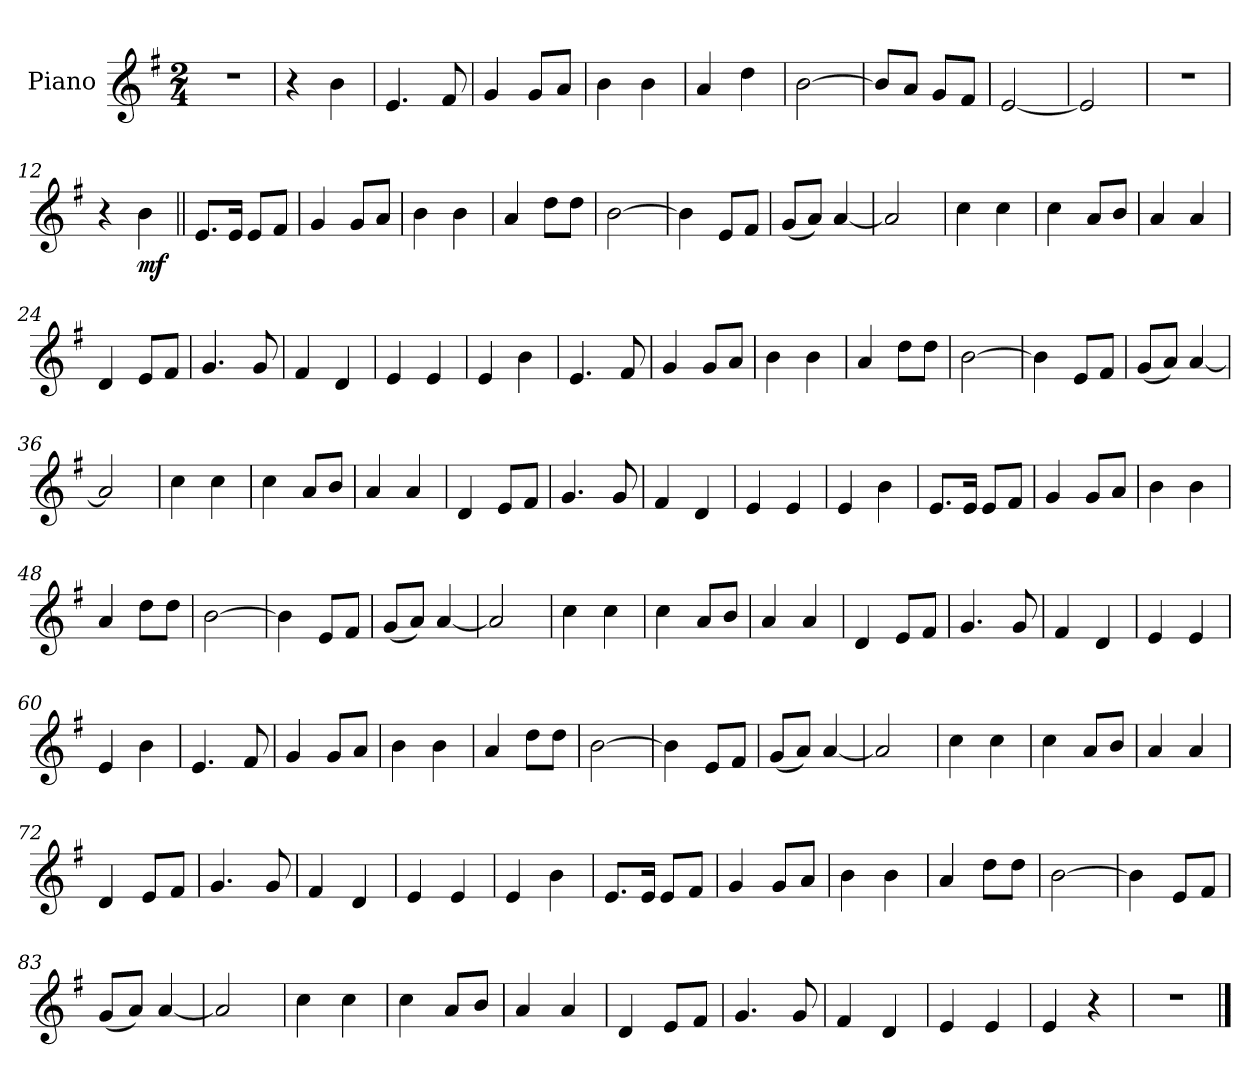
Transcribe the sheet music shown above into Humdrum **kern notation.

**kern	**dynam
*part1	*part1
*staff1	*staff1
*I"Piano	*
*I'Pno.	*
*clefG2	*
*k[f#]	*
*M2/4	*
*MM130	*
=1	=1
2r	.
=2	=2
4r	.
4b!	.
=3	=3
4.e!	.
8f#!	.
=4	=4
4g!	.
8g!L	.
8a!J	.
=5	=5
4b!	.
4b!	.
=6	=6
4a!	.
4dd!	.
=7	=7
[2b!	.
=8	=8
8b!L]	.
8a!J	.
8g!L	.
8f#!J	.
=9	=9
[2e!	.
=10	=10
2e!]	.
=11	=11
2r	.
=12	=12
4r	.
!	!LO:DY:b
4b	mf
=13||	=13||
8.eL	.
16eJk	.
8eL	.
8f#J	.
=14	=14
4g	.
8gL	.
8aJ	.
=15	=15
4b	.
4b	.
=16	=16
4a	.
8ddL	.
8ddJ	.
=17	=17
[2b	.
=18	=18
4b]	.
8eL	.
8f#J	.
=19	=19
(8gL	.
8aJ)	.
[4a	.
=20	=20
2a]	.
=21	=21
4cc	.
4cc	.
=22	=22
4cc	.
8aL	.
8bJ	.
=23	=23
4a	.
4a	.
=24	=24
4d	.
8eL	.
8f#J	.
=25	=25
4.g	.
8g	.
=26	=26
4f#	.
4d	.
=27	=27
4e	.
4e	.
=28	=28
4e	.
4b	.
=29	=29
4.e	.
8f#	.
=30	=30
4g	.
8gL	.
8aJ	.
=31	=31
4b	.
4b	.
=32	=32
4a	.
8ddL	.
8ddJ	.
=33	=33
[2b	.
=34	=34
4b]	.
8eL	.
8f#J	.
=35	=35
(8gL	.
8aJ)	.
[4a	.
=36	=36
2a]	.
=37	=37
4cc	.
4cc	.
=38	=38
4cc	.
8aL	.
8bJ	.
=39	=39
4a	.
4a	.
=40	=40
4d	.
8eL	.
8f#J	.
=41	=41
4.g	.
8g	.
=42	=42
4f#	.
4d	.
=43	=43
4e	.
4e	.
=44	=44
4e	.
4b	.
=45	=45
8.eL	.
16eJk	.
8eL	.
8f#J	.
=46	=46
4g	.
8gL	.
8aJ	.
=47	=47
4b	.
4b	.
=48	=48
4a	.
8ddL	.
8ddJ	.
=49	=49
[2b	.
=50	=50
4b]	.
8eL	.
8f#J	.
=51	=51
(8gL	.
8aJ)	.
[4a	.
=52	=52
2a]	.
=53	=53
4cc	.
4cc	.
=54	=54
4cc	.
8aL	.
8bJ	.
=55	=55
4a	.
4a	.
=56	=56
4d	.
8eL	.
8f#J	.
=57	=57
4.g	.
8g	.
=58	=58
4f#	.
4d	.
=59	=59
4e	.
4e	.
=60	=60
4e	.
4b	.
=61	=61
4.e	.
8f#	.
=62	=62
4g	.
8gL	.
8aJ	.
=63	=63
4b	.
4b	.
=64	=64
4a	.
8ddL	.
8ddJ	.
=65	=65
[2b	.
=66	=66
4b]	.
8eL	.
8f#J	.
=67	=67
(8gL	.
8aJ)	.
[4a	.
=68	=68
2a]	.
=69	=69
4cc	.
4cc	.
=70	=70
4cc	.
8aL	.
8bJ	.
=71	=71
4a	.
4a	.
=72	=72
4d	.
8eL	.
8f#J	.
=73	=73
4.g	.
8g	.
=74	=74
4f#	.
4d	.
=75	=75
4e	.
4e	.
=76	=76
4e	.
4b	.
=77	=77
8.eL	.
16eJk	.
8eL	.
8f#J	.
=78	=78
4g	.
8gL	.
8aJ	.
=79	=79
4b	.
4b	.
=80	=80
4a	.
8ddL	.
8ddJ	.
=81	=81
[2b	.
=82	=82
4b]	.
8eL	.
8f#J	.
=83	=83
(8gL	.
8aJ)	.
[4a	.
=84	=84
2a]	.
=85	=85
4cc	.
4cc	.
=86	=86
4cc	.
8aL	.
8bJ	.
=87	=87
4a	.
4a	.
=88	=88
4d	.
8eL	.
8f#J	.
=89	=89
4.g	.
8g	.
=90	=90
4f#	.
4d	.
=91	=91
4e	.
4e	.
=92	=92
4e	.
4r	.
=93	=93
2r	.
==	==
*-	*-
